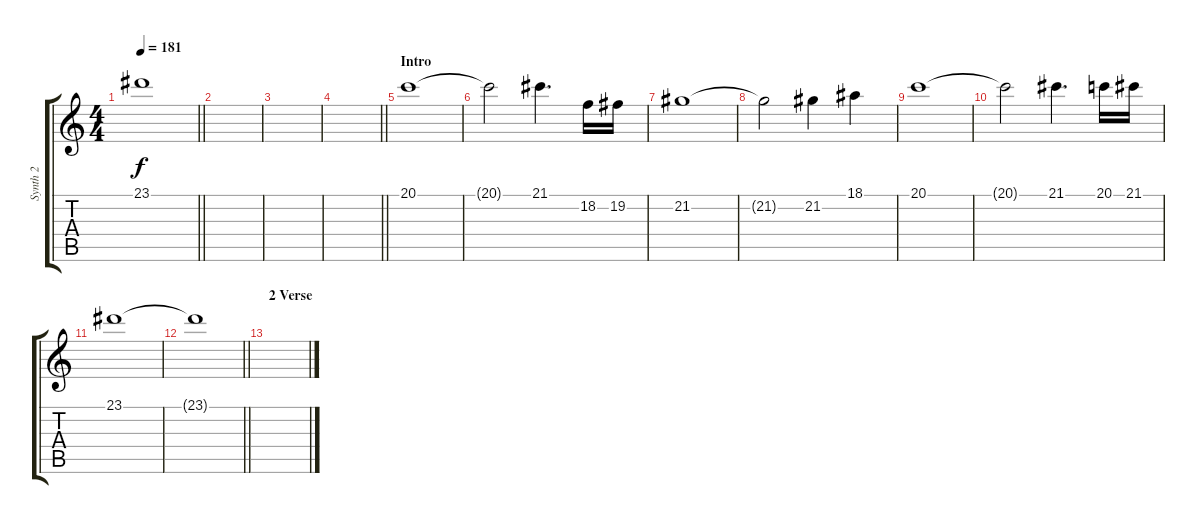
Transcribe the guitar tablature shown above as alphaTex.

\track ("Synth 2" "Synth 2") {instrument stringensemble1}
\staff {score tabs}
\tuning (E4 B3 G3 D3 A2 E2) {hide}
\ts (4 4)
\tempo 181
\clef g2
\barLineRight lightlight
\ks c
23.1{t}.1{dy f} |
|
|
\barLineRight lightlight
|
\section ("" "Intro")
20.1.1 |
20.1{t}.2 21.1.4{d} 18.2.16 19.2.16 |
21.2.1 |
21.2{t}.2 21.2.4 18.1.4 |
20.1.1 |
20.1{t}.2 21.1.4{d} 20.1.16 21.1.16 |
23.1.1 |
\barLineRight lightlight
23.1{t}.1 |
\section ("" "2 Verse")
